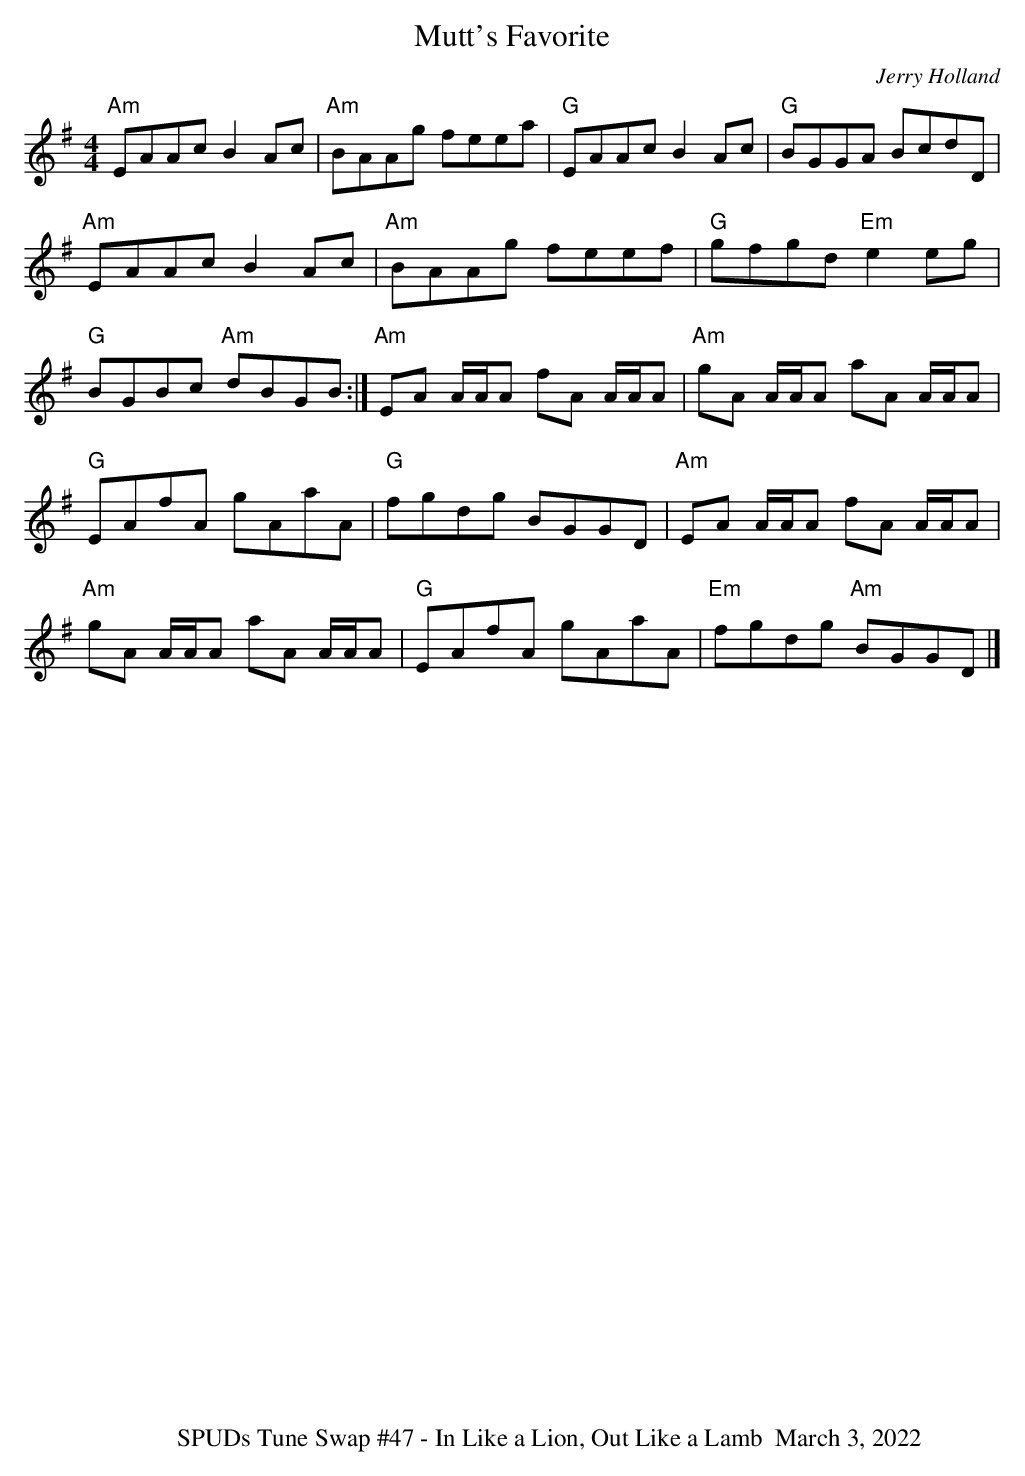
X:1
T:Mutt's Favorite
M:4/4
L:1/8
C:Jerry Holland
K:Ador
"Am"EAAc B2 Ac|"Am"BAAg feea|"G"EAAc B2 Ac|"G"BGGA BcdD|"Am"EAAc B2 Ac |
"Am"BAAg feef|"G"gfgd "Em"e2 eg|"G"BGBc "Am"dBGB:|
"Am"EA A/A/A fA A/A/A |"Am"gA A/A/A aA A/A/A|"G"EAfA gAaA|"G"fgdg BGGD|
"Am"EA A/A/A fA A/A/A|!"Am"gA A/A/A aA A/A/A|"G"EAfA gAaA|"Em"fgdg "Am"BGGD|]
